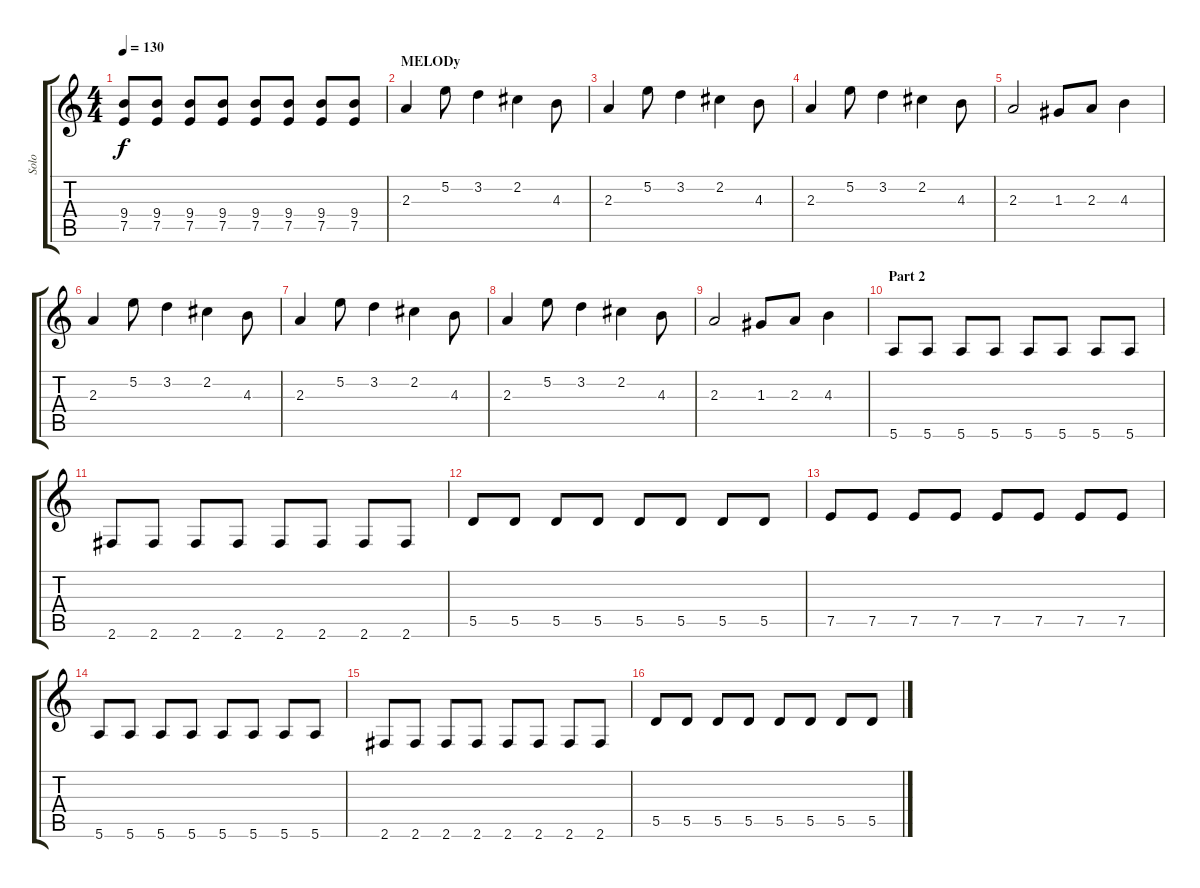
\track ("Solo" "Solo") {instrument overdrivenguitar}
\staff {score tabs}
\tuning (E4 B3 G3 D3 A2 E2) {hide}
\ts (4 4)
\tempo 130
\clef g2
\ks c
(9.4 7.5).8{dy f} (9.4 7.5).8 (9.4 7.5).8 (9.4 7.5).8 (9.4 7.5).8 (9.4 7.5).8 (9.4 7.5).8 (9.4 7.5).8 |
\section ("" "MELODy")
2.3.4 5.2.8 3.2.4 2.2.4 4.3.8 |
2.3.4 5.2.8 3.2.4 2.2.4 4.3.8 |
2.3.4 5.2.8 3.2.4 2.2.4 4.3.8 |
2.3.2 1.3.8 2.3.8 4.3.4 |
2.3.4 5.2.8 3.2.4 2.2.4 4.3.8 |
2.3.4 5.2.8 3.2.4 2.2.4 4.3.8 |
2.3.4 5.2.8 3.2.4 2.2.4 4.3.8 |
2.3.2 1.3.8 2.3.8 4.3.4 |
\section ("" "Part 2")
5.6.8 5.6.8 5.6.8 5.6.8 5.6.8 5.6.8 5.6.8 5.6.8 |
2.6.8 2.6.8 2.6.8 2.6.8 2.6.8 2.6.8 2.6.8 2.6.8 |
5.5.8 5.5.8 5.5.8 5.5.8 5.5.8 5.5.8 5.5.8 5.5.8 |
7.5.8 7.5.8 7.5.8 7.5.8 7.5.8 7.5.8 7.5.8 7.5.8 |
5.6.8 5.6.8 5.6.8 5.6.8 5.6.8 5.6.8 5.6.8 5.6.8 |
2.6.8 2.6.8 2.6.8 2.6.8 2.6.8 2.6.8 2.6.8 2.6.8 |
5.5.8 5.5.8 5.5.8 5.5.8 5.5.8 5.5.8 5.5.8 5.5.8
